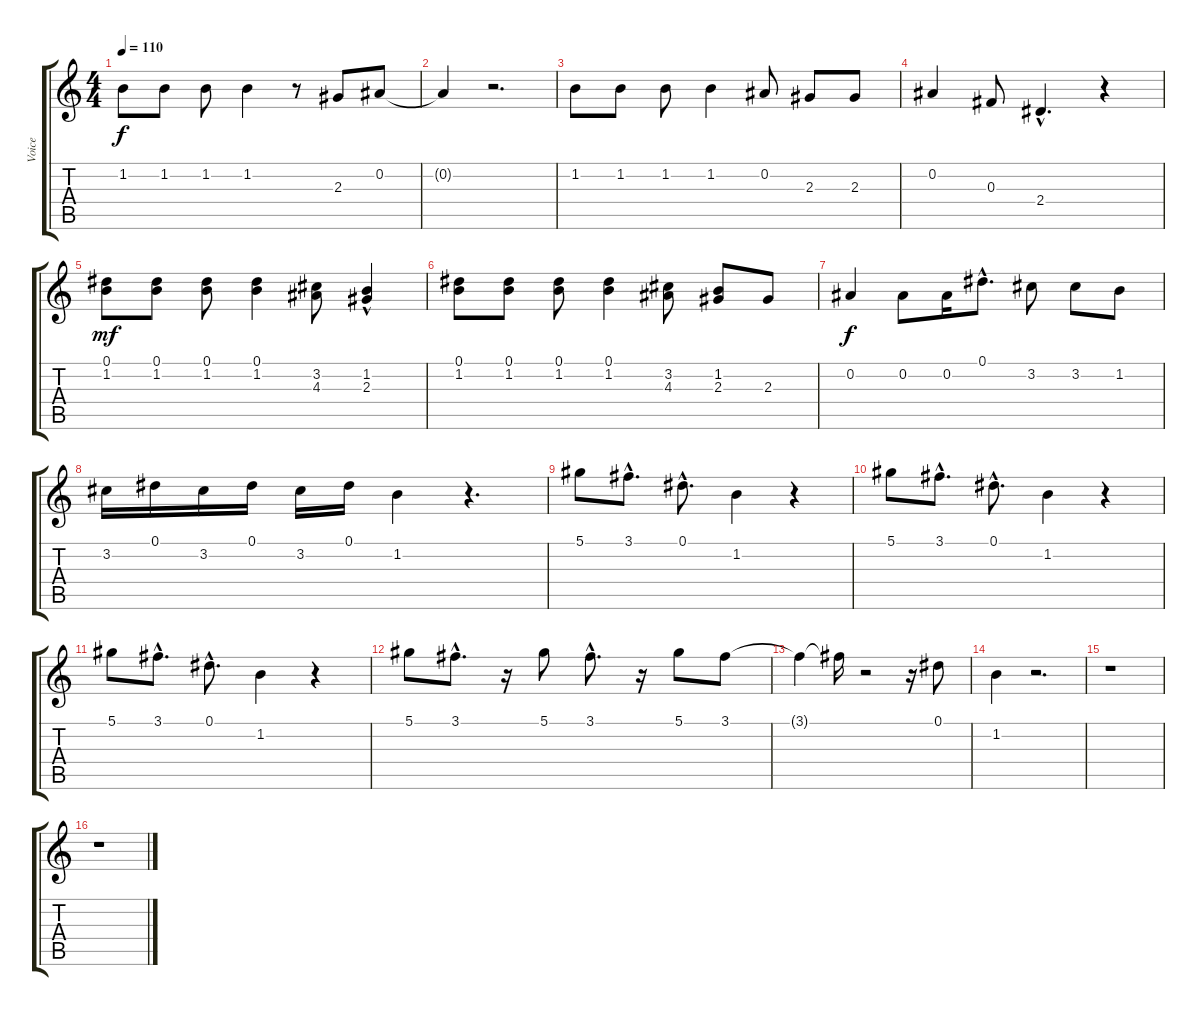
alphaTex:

\track ("Voice" "Voice") {instrument overdrivenguitar}
\staff {score tabs}
\tuning (Eb4 Bb3 Gb3 Db3 Ab2 Eb2) {hide}
\ts (4 4)
\tempo 110
\clef g2
\ks c
1.2.8{dy f} 1.2.8 1.2.8 1.2.4 r.8 2.3.8 0.2.8 |
0.2{t}.4 r.2{d} |
1.2.8 1.2.8 1.2.8 1.2.4 0.2.8 2.3.8 2.3.8 |
0.2.4 0.3.8 2.4{hac}.4{d} r.4 |
(0.1 1.2).8{dy mf} (0.1 1.2).8 (0.1 1.2).8 (0.1 1.2).4 (3.2 4.3).8 (1.2{hac} 2.3).4 |
(0.1 1.2).8 (0.1 1.2).8 (0.1 1.2).8 (0.1 1.2).4 (3.2 4.3).8 (1.2 2.3).8 2.3.8 |
0.2.4{dy f} 0.2.8 0.2.16 0.1{hac}.8{d} 3.2.8 3.2.8 1.2.8 |
3.2.16 0.1.16 3.2.16 0.1.16 3.2.16 0.1.16 1.2.4 r.4{d} |
5.1.8 3.1{hac}.8{d} 0.1{hac}.8{d} 1.2.4 r.4 |
5.1.8 3.1{hac}.8{d} 0.1{hac}.8{d} 1.2.4 r.4 |
5.1.8 3.1{hac}.8{d} 0.1{hac}.8{d} 1.2.4 r.4 |
5.1.8 3.1{hac}.8{d} r.16 5.1.8 3.1{hac}.8{d} r.16 5.1.8 3.1.8 |
3.1{t}.4 3.1{t}.16 r.2 r.16 0.1.8 |
1.2.4 r.2{d} |
r.1 |
r.1
